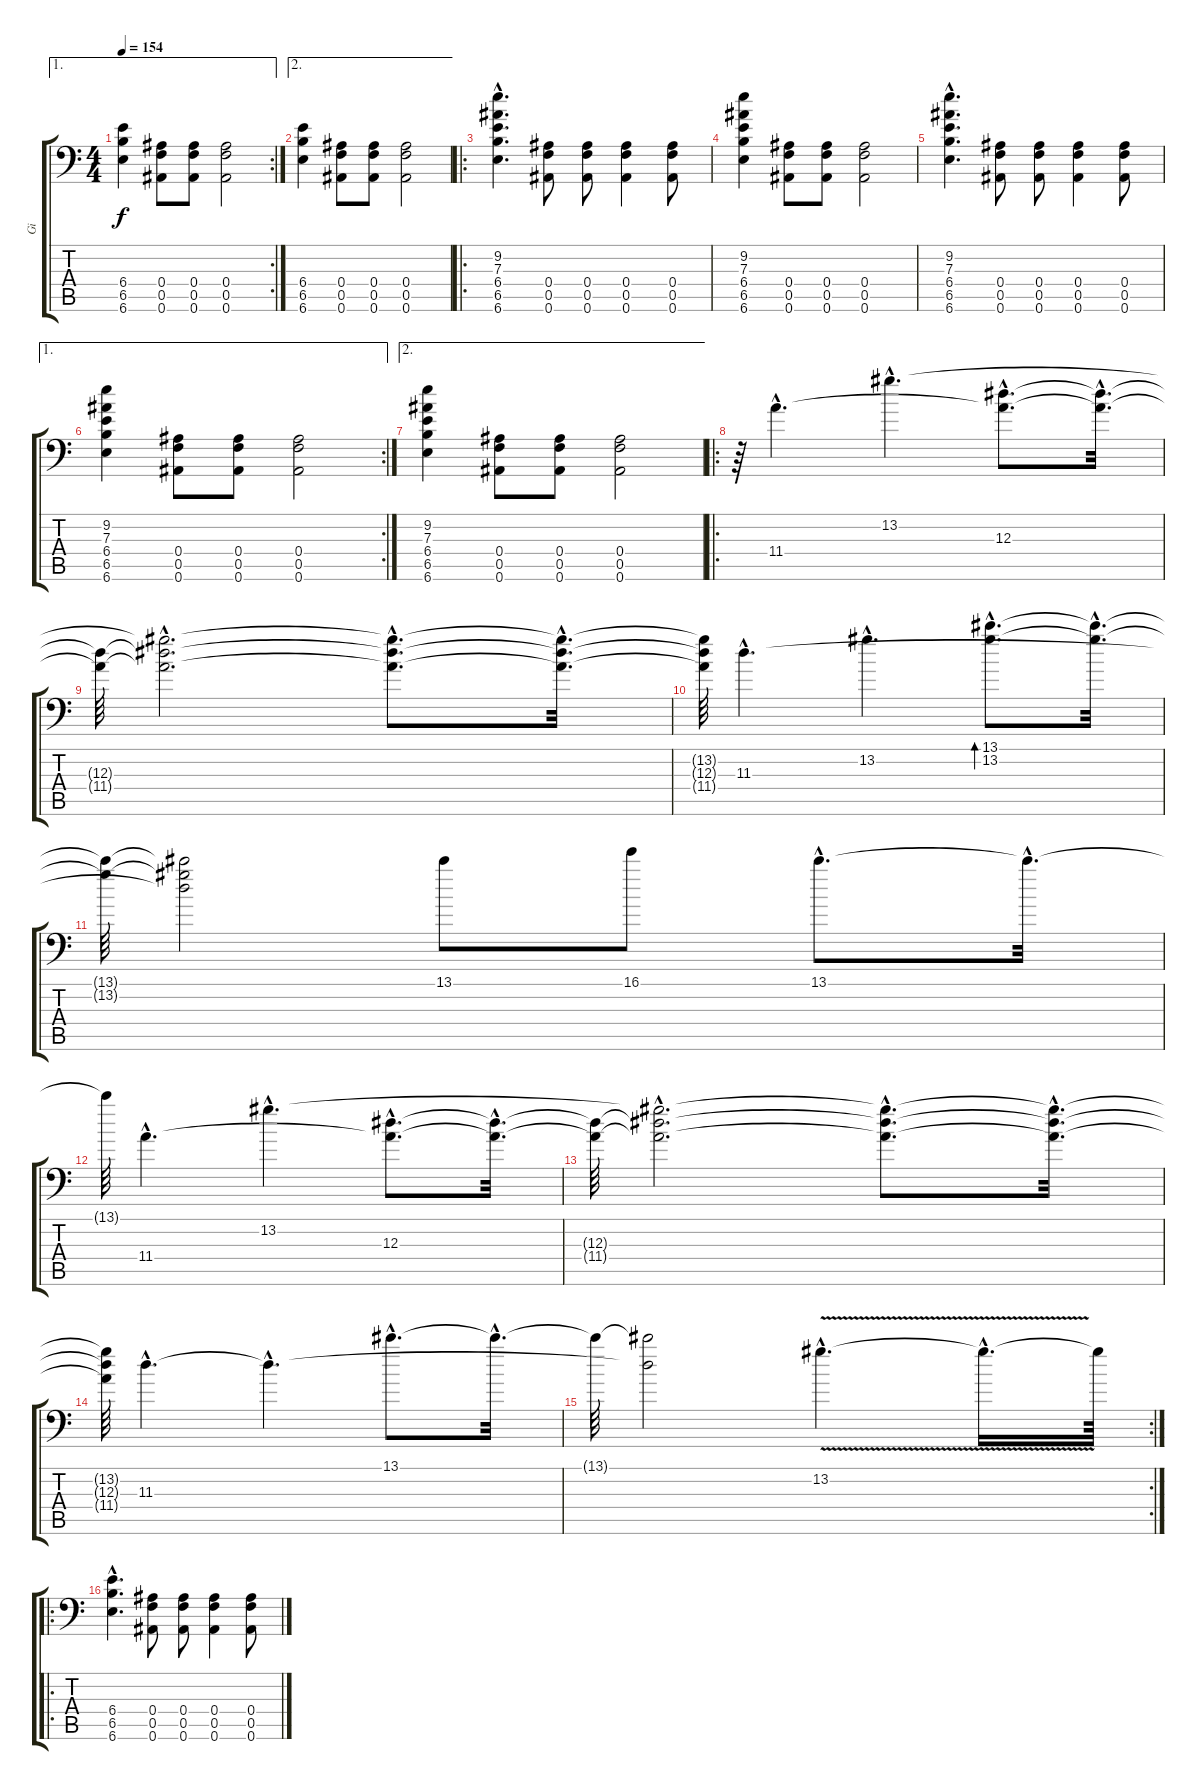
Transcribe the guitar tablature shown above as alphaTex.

\track ("Gi" "Gi") {instrument electricguitarjazz}
\staff {score tabs}
\tuning (C4 G3 Eb3 Bb2 F2 Bb1) {hide}
\ae 1
\rc 2
\ts (4 4)
\tempo 154
\clef f4
\ks c
(6.4 6.5 6.6).4{dy f} (0.4 0.5 0.6).8 (0.4 0.5 0.6).8 (0.4 0.5 0.6).2 |
\ae 2
(6.4 6.5 6.6).4 (0.4 0.5 0.6).8 (0.4 0.5 0.6).8 (0.4 0.5 0.6).2 |
\ro
(9.2{hac} 7.3{hac} 6.4{hac} 6.5{hac} 6.6{hac}).4{d} (0.4 0.5 0.6).8 (0.4 0.5 0.6).8 (0.4 0.5 0.6).4 (0.4 0.5 0.6).8 |
(9.2 7.3 6.4 6.5 6.6).4 (0.4 0.5 0.6).8 (0.4 0.5 0.6).8 (0.4 0.5 0.6).2 |
(9.2{hac} 7.3{hac} 6.4{hac} 6.5{hac} 6.6{hac}).4{d} (0.4 0.5 0.6).8 (0.4 0.5 0.6).8 (0.4 0.5 0.6).4 (0.4 0.5 0.6).8 |
\ae 1
\rc 2
(9.2 7.3 6.4 6.5 6.6).4 (0.4 0.5 0.6).8 (0.4 0.5 0.6).8 (0.4 0.5 0.6).2 |
\ae 2
(9.2 7.3 6.4 6.5 6.6).4 (0.4 0.5 0.6).8 (0.4 0.5 0.6).8 (0.4 0.5 0.6).2 |
\ro
r.64 11.4{hac}.4{d volume 8 instrument electricguitarjazz} 13.2{hac}.4{d} (12.3{hac} 11.4{hac t}).8{d} (12.3{hac t} 11.4{hac t}).32{d} |
(12.3{t} 11.4{t}).64 (13.2{hac t} 12.3{hac t} 11.4{hac t}).2{d} (13.2{hac t} 12.3{hac t} 11.4{hac t}).8{d} (13.2{hac t} 12.3{hac t} 11.4{hac t}).32{d} |
(13.2{t} 12.3{t} 11.4{t}).64 11.3{hac}.4{d} 13.2{hac}.4{d} (13.1{hac} 13.2{hac}).8{d bd 240} (13.1{hac t} 13.2{hac t}).32{d} |
(13.1{t} 13.2{t}).64 (13.1{t} 13.2{t} 11.3{t}).2 13.1.8 16.1.8 13.1{hac}.8{d} 13.1{hac t}.32{d} |
13.1{t}.64 11.4{hac}.4{d} 13.2{hac}.4{d} (12.3{hac} 11.4{hac t}).8{d} (12.3{hac t} 11.4{hac t}).32{d} |
(12.3{t} 11.4{t}).64 (13.2{hac t} 12.3{hac t} 11.4{hac t}).2{d} (13.2{hac t} 12.3{hac t} 11.4{hac t}).8{d} (13.2{hac t} 12.3{hac t} 11.4{hac t}).32{d} |
(13.2{t} 12.3{t} 11.4{t}).64 11.3{hac}.4{d} 11.3{hac t}.4{d} 13.1{hac}.8{d} 13.1{hac t}.32{d} |
\rc 2
13.1{t}.64 (13.1{t} 11.3{t}).2 13.2{v hac}.4{d} 13.2{hac t}.16{d} 13.2{t}.64 |
\ro
(6.4{hac} 6.5{hac} 6.6{hac}).4{d volume 13 instrument overdrivenguitar} (0.4 0.5 0.6).8 (0.4 0.5 0.6).8 (0.4 0.5 0.6).4 (0.4 0.5 0.6).8
